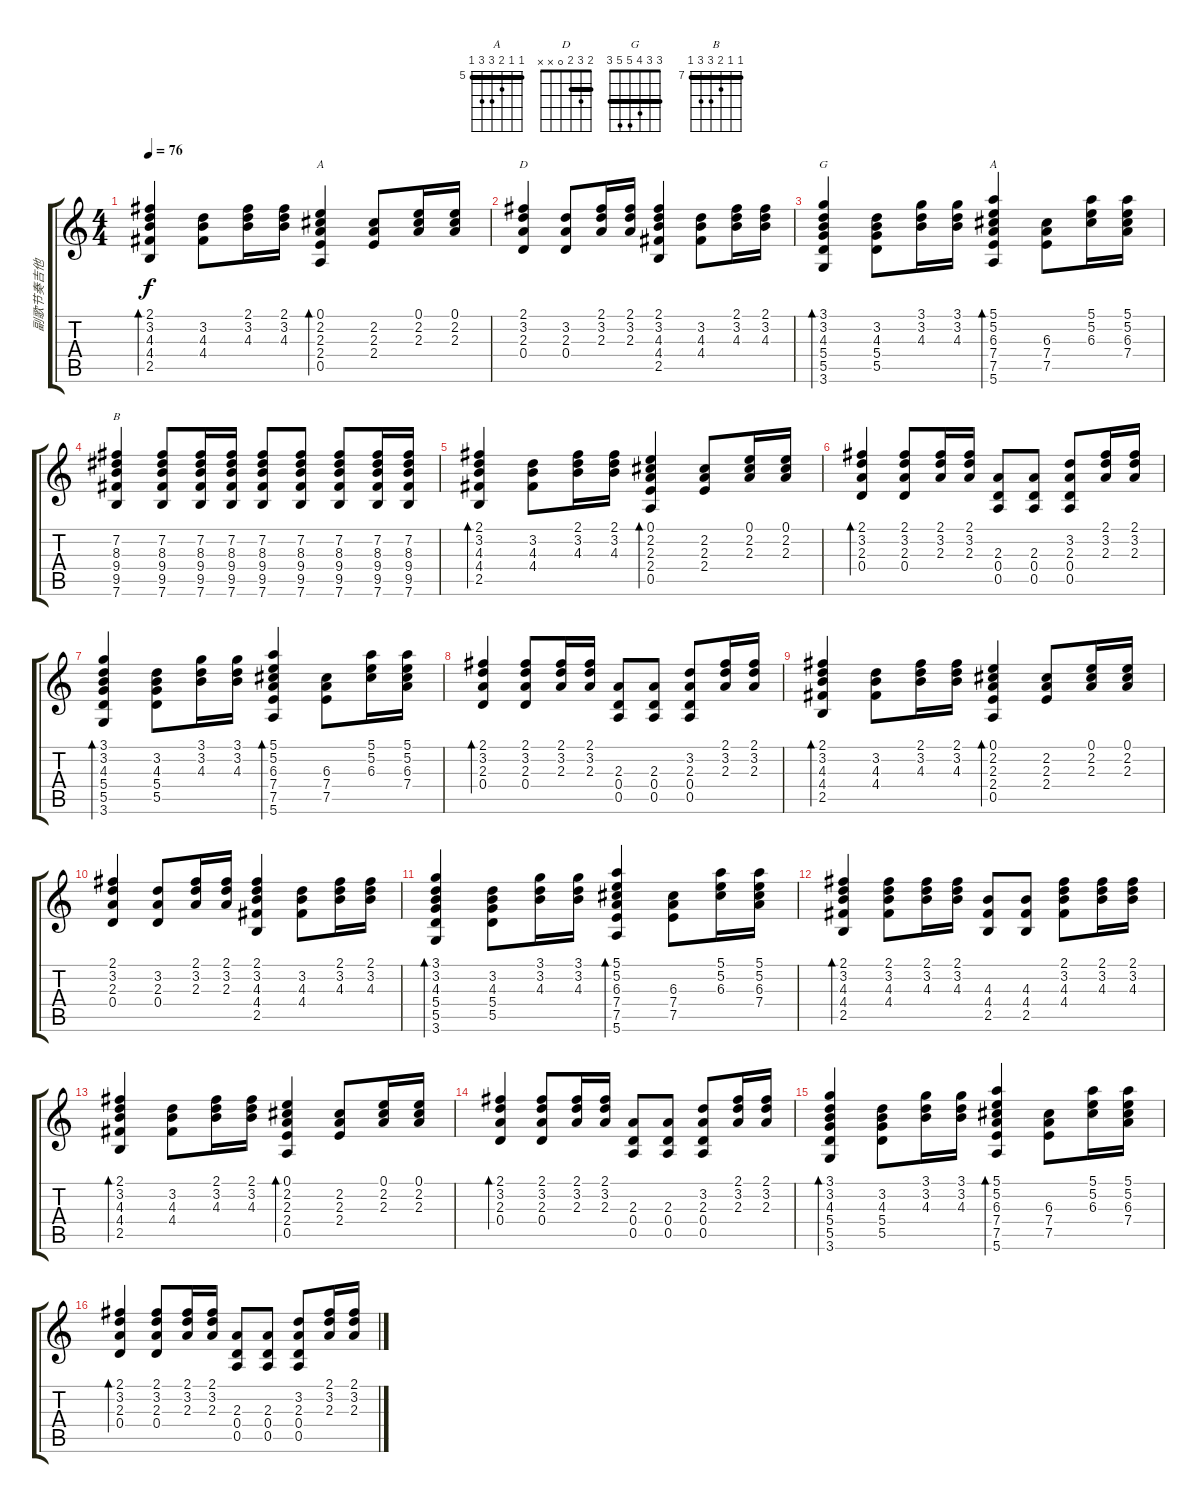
\track ("副歌节奏吉他" "副歌节奏吉他") {instrument electricguitarmuted}
\staff {score tabs}
\tuning (E4 B3 G3 D3 A2 E2) {hide}
\chord ("A" 0 2 2 2 0 x)
\chord ("D" 2 3 2 0 x x) {barre 2}
\chord ("G" 3 3 4 5 5 3) {barre 3}
\chord ("A" 5 5 6 7 7 5) {firstfret 5 barre 5}
\chord ("B" 7 7 8 9 9 7) {firstfret 7 barre 7}
\ts (4 4)
\tempo 76
\clef g2
\ks c
(2.1 3.2 4.3 4.4 2.5).4{bd 60 dy f} (3.2 4.3 4.4).8 (2.1 3.2 4.3).16 (2.1 3.2 4.3).16 (0.1 2.2 2.3 2.4 0.5).4{bd 60 ch "A"} (2.2 2.3 2.4).8 (0.1 2.2 2.3).16 (0.1 2.2 2.3).16 |
(2.1 3.2 2.3 0.4).4{ch "D"} (3.2 2.3 0.4).8 (2.1 3.2 2.3).16 (2.1 3.2 2.3).16 (2.1 3.2 4.3 4.4 2.5).4 (3.2 4.3 4.4).8 (2.1 3.2 4.3).16 (2.1 3.2 4.3).16 |
(3.1 3.2 4.3 5.4 5.5 3.6).4{bd 60 ch "G"} (3.2 4.3 5.4 5.5).8 (3.1 3.2 4.3).16 (3.1 3.2 4.3).16 (5.1 5.2 6.3 7.4 7.5 5.6).4{bd 60 ch "A"} (6.3 7.4 7.5).8 (5.1 5.2 6.3).16 (5.1 5.2 6.3 7.4).16 |
(7.2 8.3 9.4 9.5 7.6).4{ch "B"} (7.2 8.3 9.4 9.5 7.6).8 (7.2 8.3 9.4 9.5 7.6).16 (7.2 8.3 9.4 9.5 7.6).16 (7.2 8.3 9.4 9.5 7.6).8 (7.2 8.3 9.4 9.5 7.6).8 (7.2 8.3 9.4 9.5 7.6).8 (7.2 8.3 9.4 9.5 7.6).16 (7.2 8.3 9.4 9.5 7.6).16 |
(2.1 3.2 4.3 4.4 2.5).4{bd 60} (3.2 4.3 4.4).8 (2.1 3.2 4.3).16 (2.1 3.2 4.3).16 (0.1 2.2 2.3 2.4 0.5).4{bd 60} (2.2 2.3 2.4).8 (0.1 2.2 2.3).16 (0.1 2.2 2.3).16 |
(2.1 3.2 2.3 0.4).4{bd 30} (2.1 3.2 2.3 0.4).8 (2.1 3.2 2.3).16 (2.1 3.2 2.3).16 (2.3 0.4 0.5).8 (2.3 0.4 0.5).8 (3.2 2.3 0.4 0.5).8 (2.1 3.2 2.3).16 (2.1 3.2 2.3).16 |
(3.1 3.2 4.3 5.4 5.5 3.6).4{bd 60} (3.2 4.3 5.4 5.5).8 (3.1 3.2 4.3).16 (3.1 3.2 4.3).16 (5.1 5.2 6.3 7.4 7.5 5.6).4{bd 60} (6.3 7.4 7.5).8 (5.1 5.2 6.3).16 (5.1 5.2 6.3 7.4).16 |
(2.1 3.2 2.3 0.4).4{bd 60} (2.1 3.2 2.3 0.4).8 (2.1 3.2 2.3).16 (2.1 3.2 2.3).16 (2.3 0.4 0.5).8 (2.3 0.4 0.5).8 (3.2 2.3 0.4 0.5).8 (2.1 3.2 2.3).16 (2.1 3.2 2.3).16 |
(2.1 3.2 4.3 4.4 2.5).4{bd 60} (3.2 4.3 4.4).8 (2.1 3.2 4.3).16 (2.1 3.2 4.3).16 (0.1 2.2 2.3 2.4 0.5).4{bd 60} (2.2 2.3 2.4).8 (0.1 2.2 2.3).16 (0.1 2.2 2.3).16 |
(2.1 3.2 2.3 0.4).4 (3.2 2.3 0.4).8 (2.1 3.2 2.3).16 (2.1 3.2 2.3).16 (2.1 3.2 4.3 4.4 2.5).4 (3.2 4.3 4.4).8 (2.1 3.2 4.3).16 (2.1 3.2 4.3).16 |
(3.1 3.2 4.3 5.4 5.5 3.6).4{bd 60} (3.2 4.3 5.4 5.5).8 (3.1 3.2 4.3).16 (3.1 3.2 4.3).16 (5.1 5.2 6.3 7.4 7.5 5.6).4{bd 60} (6.3 7.4 7.5).8 (5.1 5.2 6.3).16 (5.1 5.2 6.3 7.4).16 |
(2.1 3.2 4.3 4.4 2.5).4{bd 30} (2.1 3.2 4.3 4.4).8 (2.1 3.2 4.3).16 (2.1 3.2 4.3).16 (4.3 4.4 2.5).8 (4.3 4.4 2.5).8 (2.1 3.2 4.3 4.4).8 (2.1 3.2 4.3).16 (2.1 3.2 4.3).16 |
(2.1 3.2 4.3 4.4 2.5).4{bd 60} (3.2 4.3 4.4).8 (2.1 3.2 4.3).16 (2.1 3.2 4.3).16 (0.1 2.2 2.3 2.4 0.5).4{bd 60} (2.2 2.3 2.4).8 (0.1 2.2 2.3).16 (0.1 2.2 2.3).16 |
(2.1 3.2 2.3 0.4).4{bd 60} (2.1 3.2 2.3 0.4).8 (2.1 3.2 2.3).16 (2.1 3.2 2.3).16 (2.3 0.4 0.5).8 (2.3 0.4 0.5).8 (3.2 2.3 0.4 0.5).8 (2.1 3.2 2.3).16 (2.1 3.2 2.3).16 |
(3.1 3.2 4.3 5.4 5.5 3.6).4{bd 60} (3.2 4.3 5.4 5.5).8 (3.1 3.2 4.3).16 (3.1 3.2 4.3).16 (5.1 5.2 6.3 7.4 7.5 5.6).4{bd 60} (6.3 7.4 7.5).8 (5.1 5.2 6.3).16 (5.1 5.2 6.3 7.4).16 |
(2.1 3.2 2.3 0.4).4{bd 60} (2.1 3.2 2.3 0.4).8 (2.1 3.2 2.3).16 (2.1 3.2 2.3).16 (2.3 0.4 0.5).8 (2.3 0.4 0.5).8 (3.2 2.3 0.4 0.5).8 (2.1 3.2 2.3).16 (2.1 3.2 2.3).16
